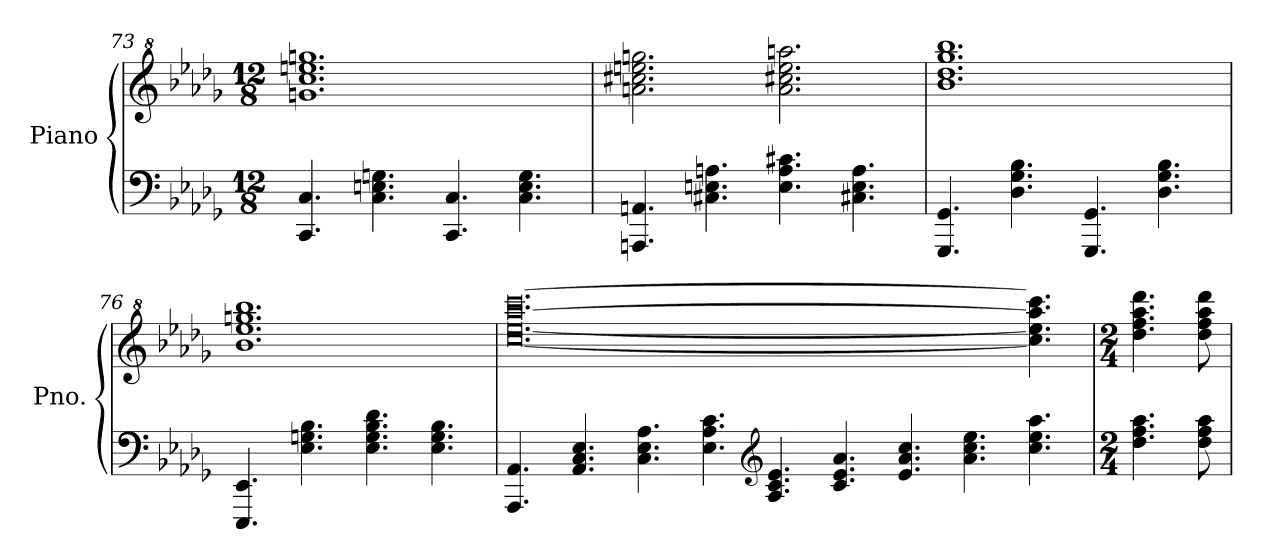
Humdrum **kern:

**kern	**kern
*part1	*part1
*staff2	*staff1
*I"Piano	*
*I'Pno.	*
*clefF4	*clefG^2
*k[b-e-a-d-g-]	*k[b-e-a-d-g-]
*M12/8	*M12/8
=73	=73
4.CC/ 4.C/	1.ggn 1.ccc 1.eeen 1.gggn
4.C\ 4.En\ 4.Gn\	.
4.CC/ 4.C/	.
4.C\ 4.E\ 4.G\	.
=74	=74
4.AAAn/ 4.AAn/	2.aan\ 2.ccc#X\ 2.eeen\ 2.gggn\
4.C#X\ 4.En\ 4.An\	.
4.E\ 4.A\ 4.c#X\	2.aa\ 2.ccc#X\ 2.eee\ 2.aaan\
4.C#X\ 4.E\ 4.A\	.
!!LO:LB:g=z
=75	=75
4.GGG-/ 4.GG-/	1.bb- 1.ddd- 1.ggg- 1.bbb-
4.D-\ 4.G-\ 4.B-\	.
4.GGG-/ 4.GG-/	.
4.D-\ 4.G-\ 4.B-\	.
=76	=76
4.EEE-/ 4.EE-/	1.bb- 1.eee- 1.gggn 1.bbb-
4.E-\ 4.Gn\ 4.B-\	.
4.E-\ 4.G\ 4.B-\ 4.d-\	.
4.E-\ 4.G\ 4.B-\	.
=77	=77
4.AAA-/ 4.AA-/	[0.ccc [0.eee- [0.aaa- [0.cccc
4.AA-/ 4.C/ 4.E-/	.
4.C\ 4.E-\ 4.A-\	.
4.E-\ 4.A-\ 4.c\	.
*clefG2	*
4.A-/ 4.c/ 4.e-/	.
4.c/ 4.e-/ 4.a-/	.
4.e-/ 4.a-/ 4.cc/	.
4.a-\ 4.cc\ 4.ee-\	.
4.cc\ 4.ee-\ 4.aa-\	4.ccc\] 4.eee-\] 4.aaa-\] 4.cccc\]
=78	=78
*M2/4	*M2/4
4.dd-\ 4.ff\ 4.aa-\	4.ddd-\ 4.fff\ 4.aaa-\ 4.dddd-\
8dd-\ 8ff\ 8aa-\	8ddd-\ 8fff\ 8aaa-\ 8dddd-\
=	=
*-	*-
